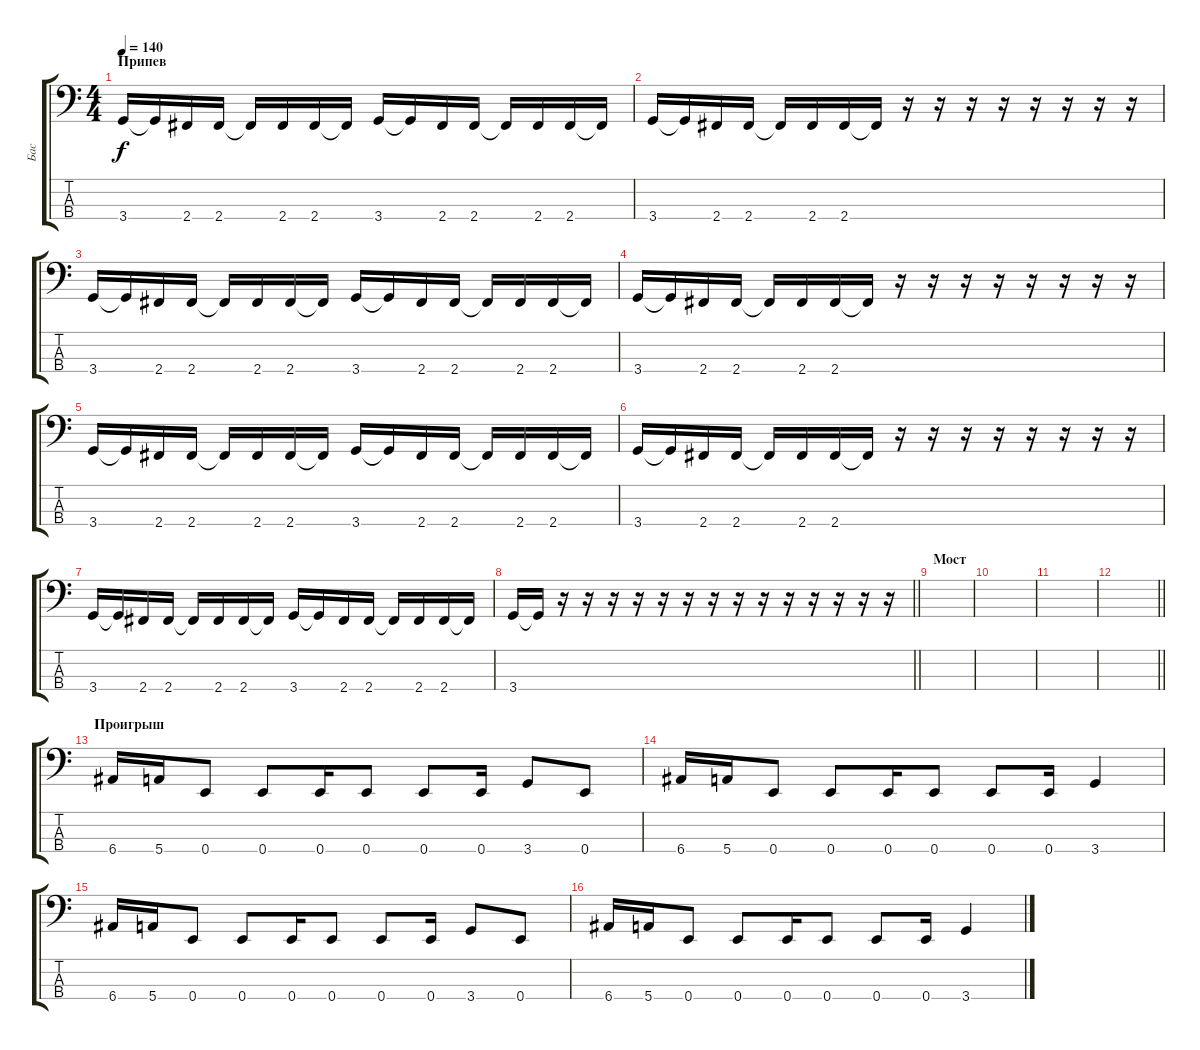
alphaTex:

\track ("Бас" "Бас") {instrument electricbassfinger}
\staff {score tabs}
\tuning (G2 D2 A1 E1) {hide}
\ts (4 4)
\section ("" "Припев")
\tempo 140
\clef f4
\ks c
3.4.16{dy f} 3.4{t}.16 2.4.16 2.4.16 2.4{t}.16 2.4.16 2.4.16 2.4{t}.16 3.4.16 3.4{t}.16 2.4.16 2.4.16 2.4{t}.16 2.4.16 2.4.16 2.4{t}.16 |
3.4.16 3.4{t}.16 2.4.16 2.4.16 2.4{t}.16 2.4.16 2.4.16 2.4{t}.16 r.16 r.16 r.16 r.16 r.16 r.16 r.16 r.16 |
3.4.16 3.4{t}.16 2.4.16 2.4.16 2.4{t}.16 2.4.16 2.4.16 2.4{t}.16 3.4.16 3.4{t}.16 2.4.16 2.4.16 2.4{t}.16 2.4.16 2.4.16 2.4{t}.16 |
3.4.16 3.4{t}.16 2.4.16 2.4.16 2.4{t}.16 2.4.16 2.4.16 2.4{t}.16 r.16 r.16 r.16 r.16 r.16 r.16 r.16 r.16 |
3.4.16 3.4{t}.16 2.4.16 2.4.16 2.4{t}.16 2.4.16 2.4.16 2.4{t}.16 3.4.16 3.4{t}.16 2.4.16 2.4.16 2.4{t}.16 2.4.16 2.4.16 2.4{t}.16 |
3.4.16 3.4{t}.16 2.4.16 2.4.16 2.4{t}.16 2.4.16 2.4.16 2.4{t}.16 r.16 r.16 r.16 r.16 r.16 r.16 r.16 r.16 |
3.4.16 3.4{t}.16 2.4.16 2.4.16 2.4{t}.16 2.4.16 2.4.16 2.4{t}.16 3.4.16 3.4{t}.16 2.4.16 2.4.16 2.4{t}.16 2.4.16 2.4.16 2.4{t}.16 |
\barLineRight lightlight
3.4.16 3.4{t}.16 r.16 r.16 r.16 r.16 r.16 r.16 r.16 r.16 r.16 r.16 r.16 r.16 r.16 r.16 |
\section ("" "Мост")
|
|
|
\barLineRight lightlight
|
\section ("" "Проигрыш")
6.4.16 5.4.16 0.4.8 0.4.8 0.4.16 0.4.8 0.4.8 0.4.16 3.4.8 0.4.8 |
6.4.16 5.4.16 0.4.8 0.4.8 0.4.16 0.4.8 0.4.8 0.4.16 3.4.4 |
6.4.16 5.4.16 0.4.8 0.4.8 0.4.16 0.4.8 0.4.8 0.4.16 3.4.8 0.4.8 |
6.4.16 5.4.16 0.4.8 0.4.8 0.4.16 0.4.8 0.4.8 0.4.16 3.4.4
